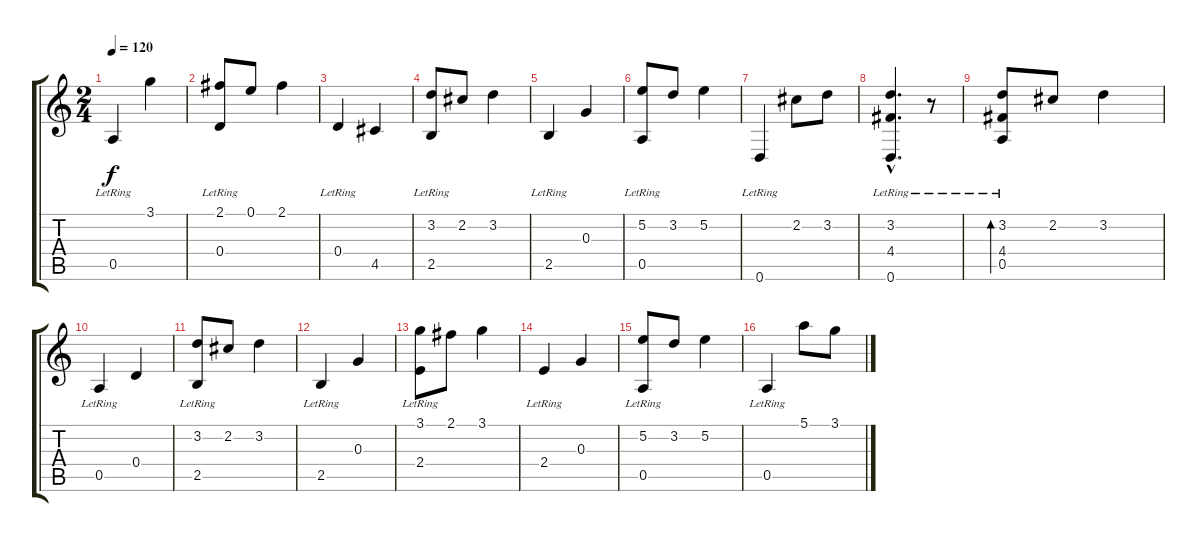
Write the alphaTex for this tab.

\track "" {instrument acousticguitarnylon}
\staff {score tabs}
\tuning (E4 B3 G3 D3 A2 D2) {hide}
\ts (2 4)
\tempo 120
\clef g2
\ks c
0.5{lr}.4{dy f} 3.1.4 |
(2.1 0.4{lr}).8 0.1.8 2.1.4 |
0.4{lr}.4 4.5.4 |
(3.2 2.5{lr}).8 2.2.8 3.2.4 |
2.5{lr}.4 0.3.4 |
(5.2 0.5{lr}).8 3.2.8 5.2.4 |
0.6{lr}.4 2.2.8 3.2.8 |
(3.2{hac lr} 4.4{hac lr} 0.6{hac lr}).4{d} r.8 |
(3.2 4.4 0.5{lr}).8{bd 240} 2.2.8 3.2.4 |
0.5{lr}.4 0.4.4 |
(3.2 2.5{lr}).8 2.2.8 3.2.4 |
2.5{lr}.4 0.3.4 |
(3.1 2.4{lr}).8 2.1.8 3.1.4 |
2.4{lr}.4 0.3.4 |
(5.2 0.5{lr}).8 3.2.8 5.2.4 |
0.5{lr}.4 5.1.8 3.1.8
